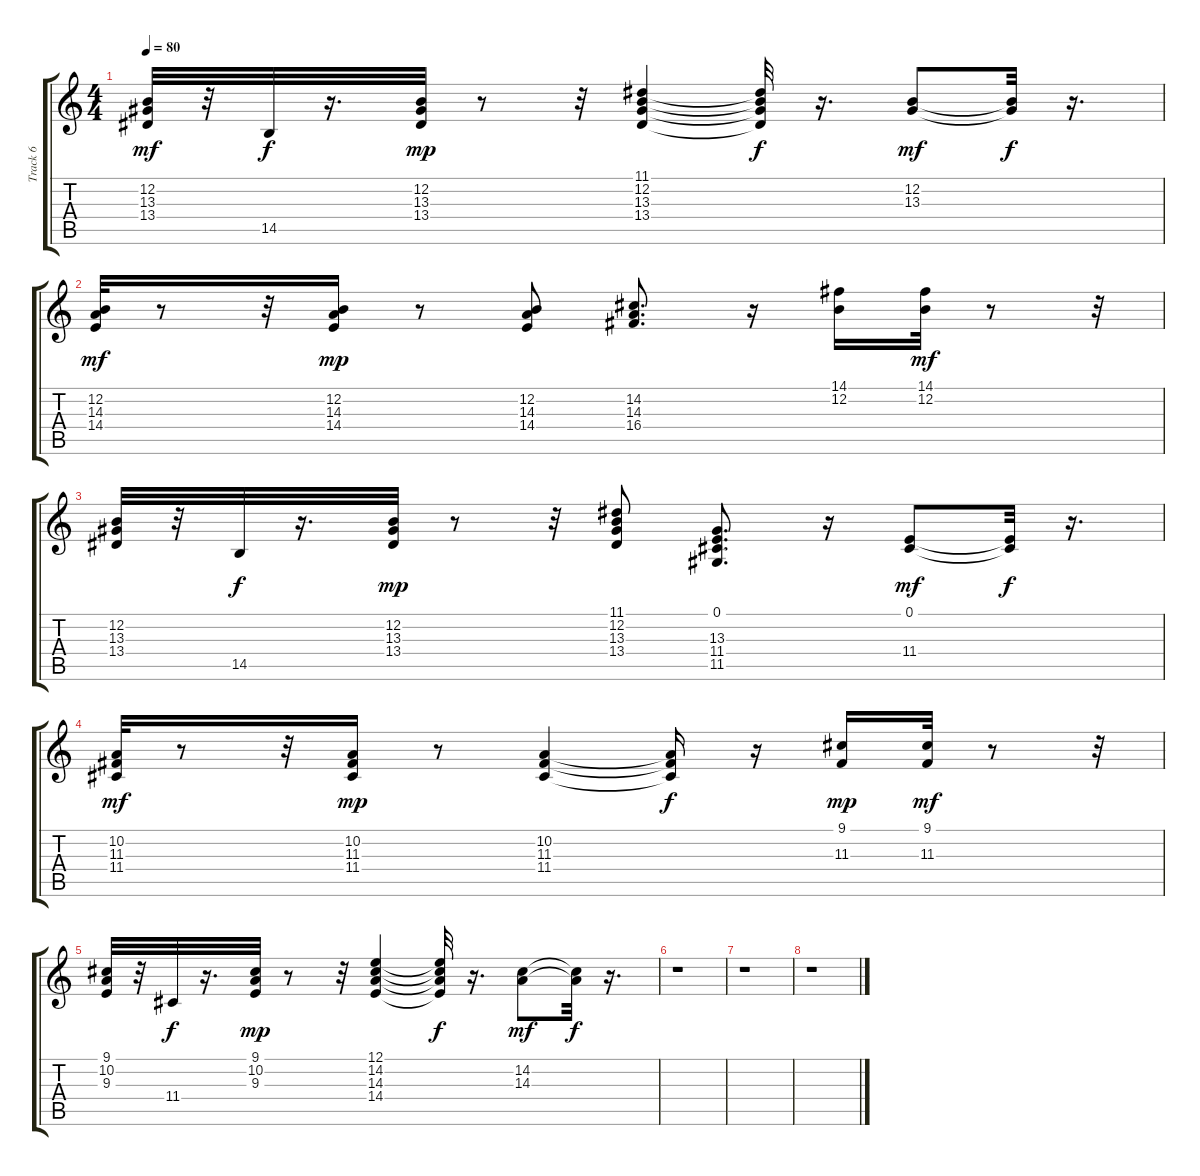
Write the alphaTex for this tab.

\track ("Track 6" "Track 6") {instrument stringensemble2}
\staff {score tabs}
\tuning (E4 B3 G3 D3 A2 E2) {hide}
\ts (4 4)
\tempo 80
\clef g2
\ks c
(12.2 13.3 13.4).32{dy mf} r.32 14.5.32{dy f} r.16{d} (12.2 13.3 13.4).32{dy mp} r.8 r.32 (11.1 12.2 13.3 13.4).4 (11.1{t} 12.2{t} 13.3{t} 13.4{t}).32{dy f} r.16{d} (12.2 13.3).8{dy mf} (12.2{t} 13.3{t}).32{dy f} r.16{d} |
(12.2 14.3 14.4).32{dy mf} r.8 r.32 (12.2 14.3 14.4).16{dy mp} r.8 (12.2 14.3 14.4).8 (14.2 14.3 16.4).8{d} r.16 (14.1 12.2).16 (14.1 12.2).32{dy mf} r.8 r.32 |
(12.2 13.3 13.4).32 r.32 14.5.32{dy f} r.16{d} (12.2 13.3 13.4).32{dy mp} r.8 r.32 (11.1 12.2 13.3 13.4).8 (0.1 13.3 11.4 11.5).8{d} r.16 (0.1 11.4).8{dy mf} (0.1{t} 11.4{t}).32{dy f} r.16{d} |
(10.2 11.3 11.4).32{dy mf} r.8 r.32 (10.2 11.3 11.4).16{dy mp} r.8 (10.2 11.3 11.4).4 (10.2{t} 11.3{t} 11.4{t}).16{dy f} r.16 (9.1 11.3).16{dy mp} (9.1 11.3).32{dy mf} r.8 r.32 |
(9.1 10.2 9.3).32 r.32 11.4.32{dy f} r.16{d} (9.1 10.2 9.3).32{dy mp} r.8 r.32 (12.1 14.2 14.3 14.4).4 (12.1{t} 14.2{t} 14.3{t} 14.4{t}).32{dy f} r.16{d} (14.2 14.3).8{dy mf} (14.2{t} 14.3{t}).32{dy f} r.16{d} |
r.1 |
r.1 |
r.1
